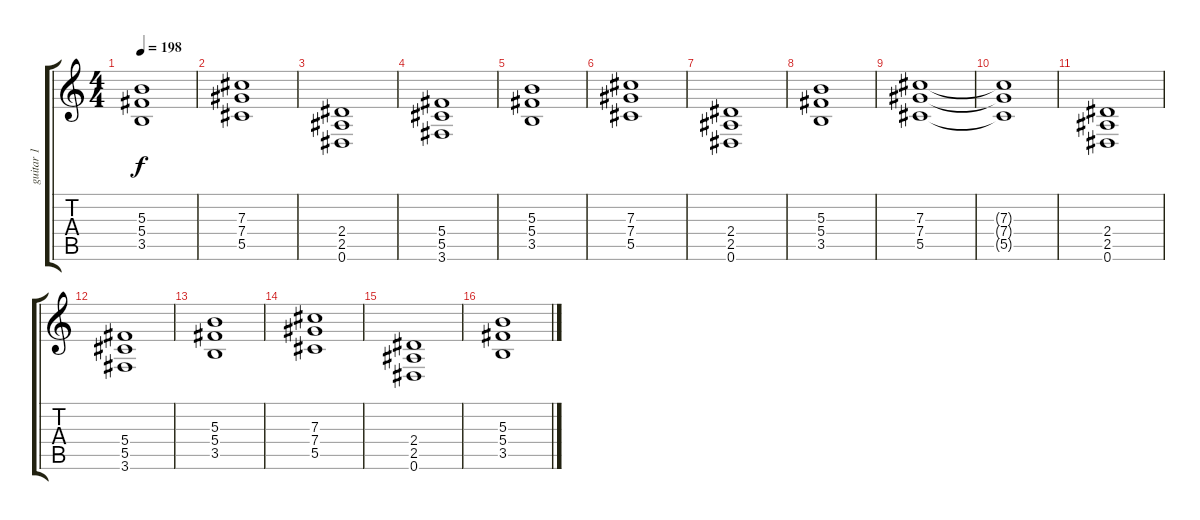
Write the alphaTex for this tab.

\track ("guitar 1" "guitar 1") {instrument distortionguitar}
\staff {score tabs}
\tuning (Eb4 Bb3 Gb3 Db3 Ab2 Eb2) {hide}
\ts (4 4)
\tempo 198
\clef g2
\ks c
(5.3 5.4 3.5).1{dy f} |
(7.3 7.4 5.5).1 |
(2.4 2.5 0.6).1 |
(5.4 5.5 3.6).1 |
(5.3 5.4 3.5).1 |
(7.3 7.4 5.5).1 |
(2.4 2.5 0.6).1 |
(5.3 5.4 3.5).1 |
(7.3 7.4 5.5).1 |
(7.3{t} 7.4{t} 5.5{t}).1 |
(2.4 2.5 0.6).1 |
(5.4 5.5 3.6).1 |
(5.3 5.4 3.5).1 |
(7.3 7.4 5.5).1 |
(2.4 2.5 0.6).1 |
(5.3 5.4 3.5).1
